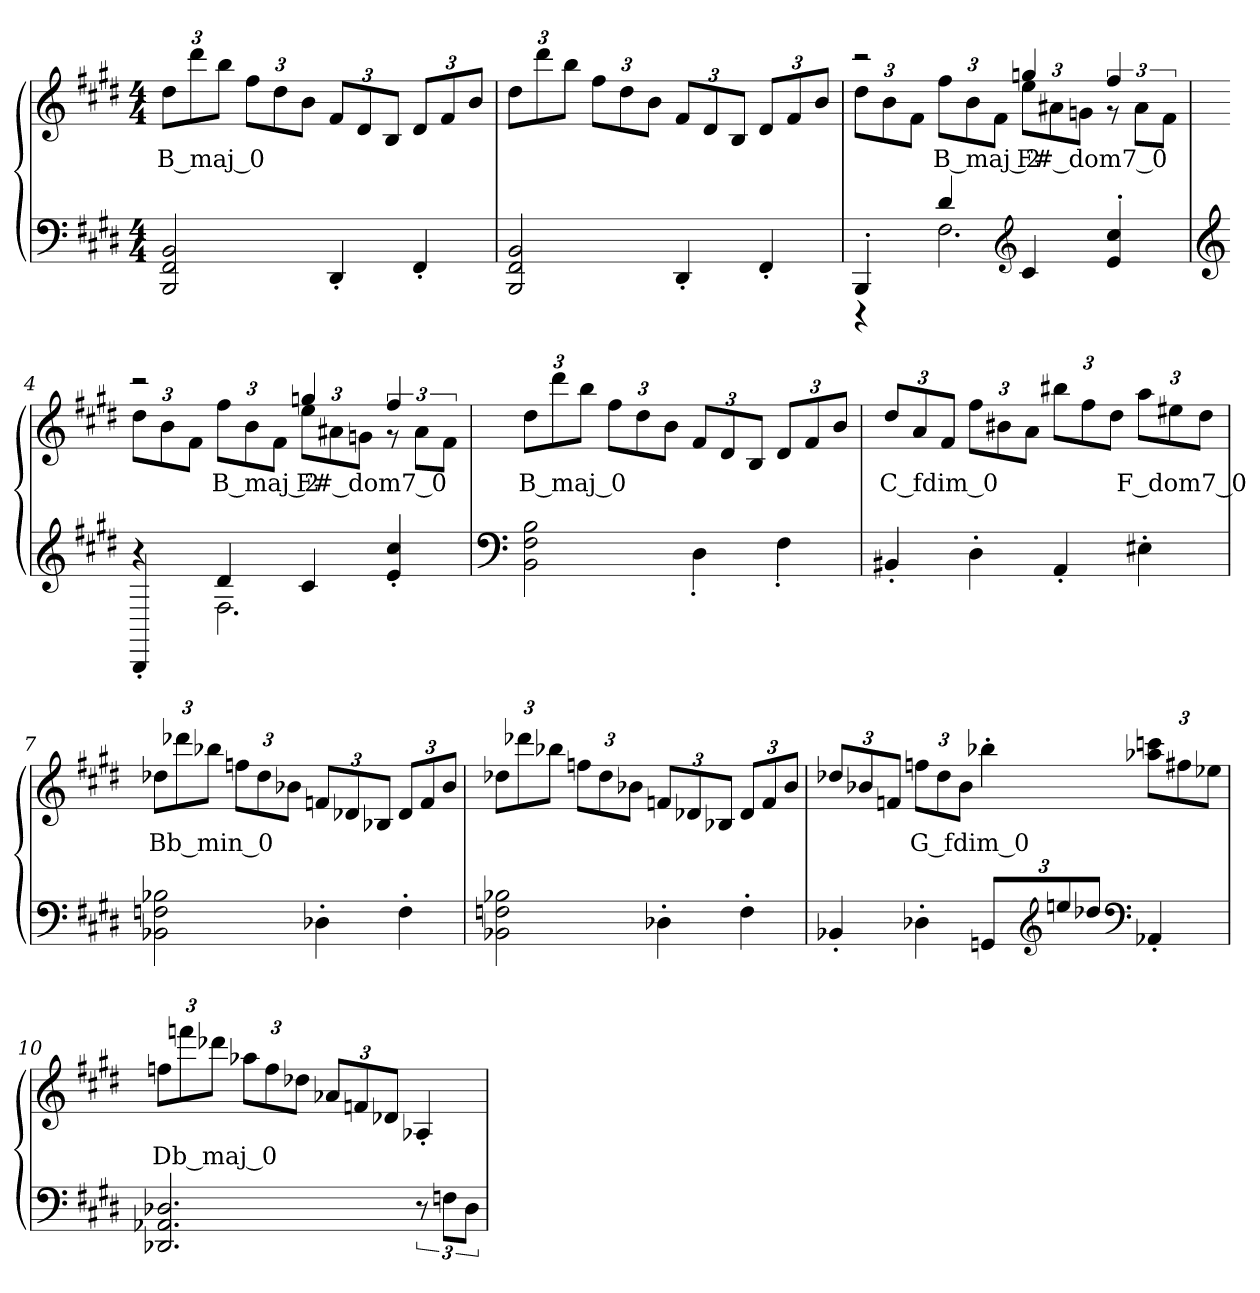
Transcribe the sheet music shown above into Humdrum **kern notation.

**kern	**kern	**text	**dynam
*part1	*part1	*part1	*part1
*staff2	*staff1	*staff1	*staff1/2
*clefF4	*clefG2	*	*
*k[f#c#g#d#]	*k[f#c#g#d#]	*	*
*M4/4	*M4/4	*	*
*	*Xbrackettup	*	*
=1	=1	=1	=1
!	!	!	!LO:DY:a
2BBB/ 2FF#/ 2BB/	12dd#\L	B_maj_0	M.M. = 120
.	12ddd#\	.	.
.	12bb\J	.	.
.	12ff#\L	.	.
.	12dd#\	.	.
.	12b\J	.	.
4DD#'/	12f#/L	.	.
.	12d#/	.	.
.	12B/J	.	.
4FF#'/	12d#/L	.	.
.	12f#/	.	.
.	12b/J	.	.
=2	=2	=2	=2
2BBB/ 2FF#/ 2BB/	12dd#\L	.	.
.	12ddd#\	.	.
.	12bb\J	.	.
.	12ff#\L	.	.
.	12dd#\	.	.
.	12b\J	.	.
4DD#'/	12f#/L	.	.
.	12d#/	.	.
.	12B/J	.	.
4FF#'/	12d#/L	.	.
.	12f#/	.	.
.	12b/J	.	.
=3	=3	=3	=3
*^	*^	*	*
4BBB'/	4r	2r	12dd#\L	.	.
.	.	.	12b\	.	.
.	.	.	12f#\J	.	.
4d#/	2.F#\	.	12ff#\L	B_maj_2	.
.	.	.	12b\	.	.
.	.	.	12f#\J	.	.
*clefG2	*	*	*	*	*
4c#/	.	4ggn/	12ee\L	F#_dom7_0	.
.	.	.	12a#X\	.	.
.	.	.	12gn\J	.	.
*	*	*	*brackettup	*	*
4e'/ 4cc#'/	.	4ff#/	12r	.	.
.	.	.	12a#\L	.	.
.	.	.	12f#\J	.	.
*v	*v	*	*	*	*
=4	=4	=4	=4	=4
*clefG2	*	*	*	*
*^	*	*	*	*
*	*^	*	*	*	*
*	*	*	*	*Xbrackettup	*	*
1ryy	4BBB'/	4r	2r	12dd#\L	.	.
.	.	.	.	12b\	.	.
.	.	.	.	12f#\J	.	.
.	4d#/	2.F#\	.	12ff#\L	B_maj_2	.
.	.	.	.	12b\	.	.
.	.	.	.	12f#\J	.	.
.	4c#/	.	4ggn/	12ee\L	F#_dom7_0	.
.	.	.	.	12a#X\	.	.
.	.	.	.	12gn\J	.	.
*	*	*	*	*brackettup	*	*
.	4e'/ 4cc#'/	.	4ff#/	12r	.	.
.	.	.	.	12a#\L	.	.
.	.	.	.	12f#\J	.	.
*v	*v	*v	*	*	*	*
*	*v	*v	*	*
=5	=5	=5	=5
*clefF4	*	*	*
*^	*	*	*
*	*	*Xbrackettup	*	*
1ryy	2BB\ 2F#\ 2B\	12dd#\L	B_maj_0	.
.	.	12ddd#\	.	.
.	.	12bb\J	.	.
.	.	12ff#\L	.	.
.	.	12dd#\	.	.
.	.	12b\J	.	.
.	4D#'\	12f#/L	.	.
.	.	12d#/	.	.
.	.	12B/J	.	.
.	4F#'\	12d#/L	.	.
.	.	12f#/	.	.
.	.	12b/J	.	.
*v	*v	*	*	*
=6	=6	=6	=6
4BB#X'/	12dd#/L	C_fdim_0	.
.	12a/	.	.
.	12f#/J	.	.
4D#'\	12ff#\L	.	.
.	12b#X\	.	.
.	12a\J	.	.
4AA'/	12bb#X\L	.	.
.	12ff#\	.	.
.	12dd#\J	.	.
4E#X'\	12aa\L	F_dom7_0	.
.	12ee#X\	.	.
.	12dd#\J	.	.
=7	=7	=7	=7
2BB-\ 2F\ 2B-\	12dd-X\L	Bb_min_0	.
.	12ddd-X\	.	.
.	12bb-\J	.	.
.	12ff\L	.	.
.	12dd-\	.	.
.	12b-\J	.	.
4D-X'\	12f/L	.	.
.	12d-X/	.	.
.	12B-/J	.	.
4F'\	12d-/L	.	.
.	12f/	.	.
.	12b-/J	.	.
=8	=8	=8	=8
2BB-\ 2F\ 2B-\	12dd-X\L	.	.
.	12ddd-X\	.	.
.	12bb-\J	.	.
.	12ff\L	.	.
.	12dd-\	.	.
.	12b-\J	.	.
4D-X'\	12f/L	.	.
.	12d-X/	.	.
.	12B-/J	.	.
4F'\	12d-/L	.	.
.	12f/	.	.
.	12b-/J	.	.
=9	=9	=9	=9
4BB-'/	12dd-X/L	.	.
.	12b-/	.	.
.	12f/J	.	.
4D-X'\	12ff\L	G_fdim_0	.
.	12dd-\	.	.
.	12b-\J	.	.
*Xbrackettup	*	*	*
12GG/L	4bb-'\	.	.
*clefG2	*	*	*
12een/	.	.	.
12dd-X/J	.	.	.
*clefF4	*	*	*
4AA-X'/	12aa-X\ 12ccc\L	.	.
.	12ff#X\	.	.
.	12ee-\J	.	.
=10	=10	=10	=10
2.DD-X/ 2.AA-X/ 2.D-X/	12ff\L	Db_maj_0	.
.	12fff\	.	.
.	12ddd-X\J	.	.
.	12aa-X\L	.	.
.	12ff\	.	.
.	12dd-X\J	.	.
.	12a-X/L	.	.
.	12f/	.	.
.	12d-X/J	.	.
*brackettup	*	*	*
12r	4A-X'/	.	.
12F\L	.	.	.
12D-\J	.	.	.
=	=	=	=
*-	*-	*-	*-
